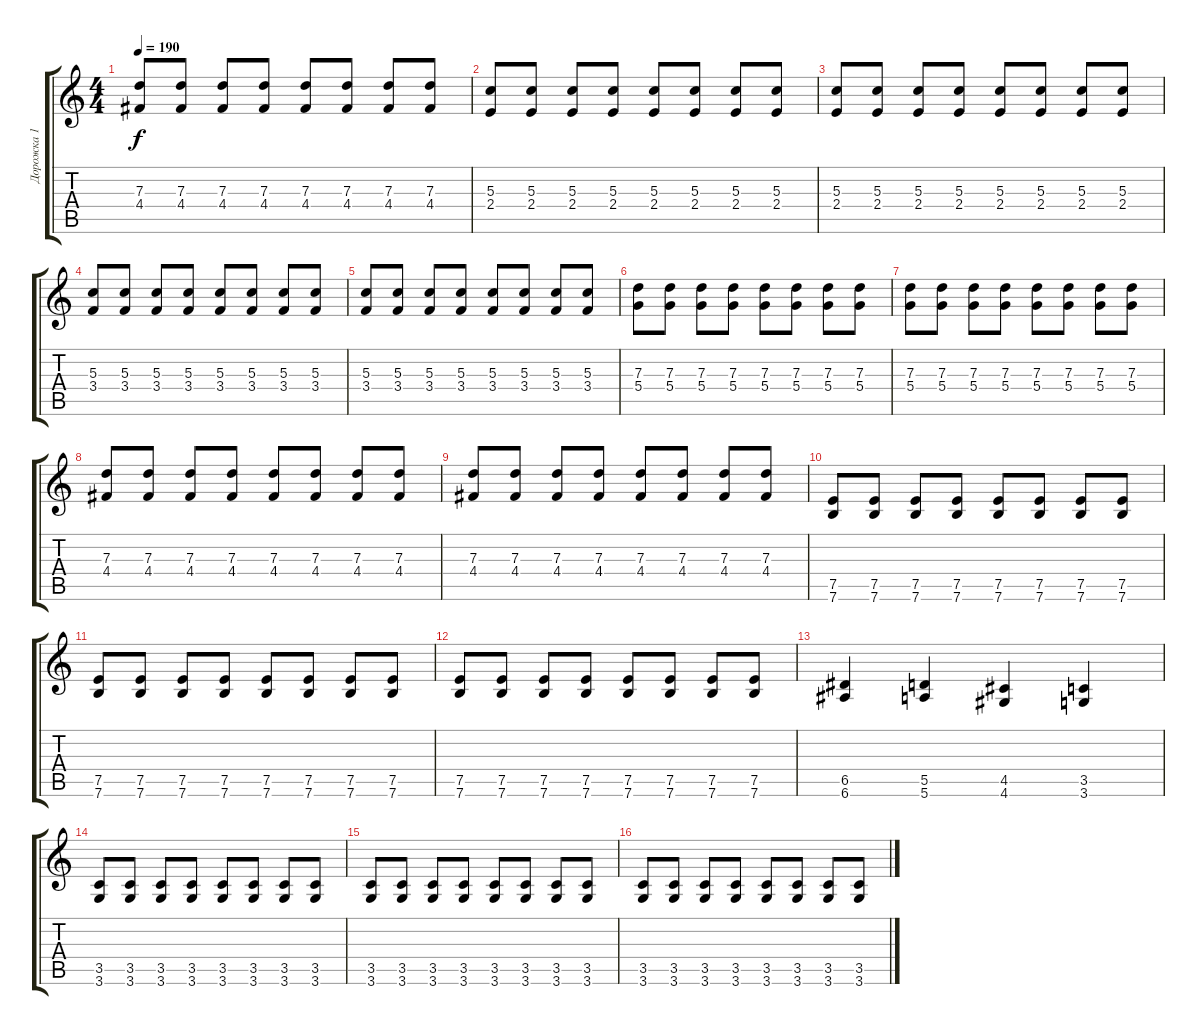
\track ("Дорожка 1" "Дорожка 1") {instrument distortionguitar}
\staff {score tabs}
\tuning (E4 B3 G3 D3 A2 E2) {hide}
\ts (4 4)
\tempo 190
\clef g2
\ks c
(7.3 4.4).8{dy f} (7.3 4.4).8 (7.3 4.4).8 (7.3 4.4).8 (7.3 4.4).8 (7.3 4.4).8 (7.3 4.4).8 (7.3 4.4).8 |
(5.3 2.4).8 (5.3 2.4).8 (5.3 2.4).8 (5.3 2.4).8 (5.3 2.4).8 (5.3 2.4).8 (5.3 2.4).8 (5.3 2.4).8 |
(5.3 2.4).8 (5.3 2.4).8 (5.3 2.4).8 (5.3 2.4).8 (5.3 2.4).8 (5.3 2.4).8 (5.3 2.4).8 (5.3 2.4).8 |
(5.3 3.4).8 (5.3 3.4).8 (5.3 3.4).8 (5.3 3.4).8 (5.3 3.4).8 (5.3 3.4).8 (5.3 3.4).8 (5.3 3.4).8 |
(5.3 3.4).8 (5.3 3.4).8 (5.3 3.4).8 (5.3 3.4).8 (5.3 3.4).8 (5.3 3.4).8 (5.3 3.4).8 (5.3 3.4).8 |
(7.3 5.4).8 (7.3 5.4).8 (7.3 5.4).8 (7.3 5.4).8 (7.3 5.4).8 (7.3 5.4).8 (7.3 5.4).8 (7.3 5.4).8 |
(7.3 5.4).8 (7.3 5.4).8 (7.3 5.4).8 (7.3 5.4).8 (7.3 5.4).8 (7.3 5.4).8 (7.3 5.4).8 (7.3 5.4).8 |
(7.3 4.4).8 (7.3 4.4).8 (7.3 4.4).8 (7.3 4.4).8 (7.3 4.4).8 (7.3 4.4).8 (7.3 4.4).8 (7.3 4.4).8 |
(7.3 4.4).8 (7.3 4.4).8 (7.3 4.4).8 (7.3 4.4).8 (7.3 4.4).8 (7.3 4.4).8 (7.3 4.4).8 (7.3 4.4).8 |
(7.5 7.6).8 (7.5 7.6).8 (7.5 7.6).8 (7.5 7.6).8 (7.5 7.6).8 (7.5 7.6).8 (7.5 7.6).8 (7.5 7.6).8 |
(7.5 7.6).8 (7.5 7.6).8 (7.5 7.6).8 (7.5 7.6).8 (7.5 7.6).8 (7.5 7.6).8 (7.5 7.6).8 (7.5 7.6).8 |
(7.5 7.6).8 (7.5 7.6).8 (7.5 7.6).8 (7.5 7.6).8 (7.5 7.6).8 (7.5 7.6).8 (7.5 7.6).8 (7.5 7.6).8 |
(6.5 6.6).4 (5.5 5.6).4 (4.5 4.6).4 (3.5 3.6).4 |
(3.5 3.6).8 (3.5 3.6).8 (3.5 3.6).8 (3.5 3.6).8 (3.5 3.6).8 (3.5 3.6).8 (3.5 3.6).8 (3.5 3.6).8 |
(3.5 3.6).8 (3.5 3.6).8 (3.5 3.6).8 (3.5 3.6).8 (3.5 3.6).8 (3.5 3.6).8 (3.5 3.6).8 (3.5 3.6).8 |
(3.5 3.6).8 (3.5 3.6).8 (3.5 3.6).8 (3.5 3.6).8 (3.5 3.6).8 (3.5 3.6).8 (3.5 3.6).8 (3.5 3.6).8
